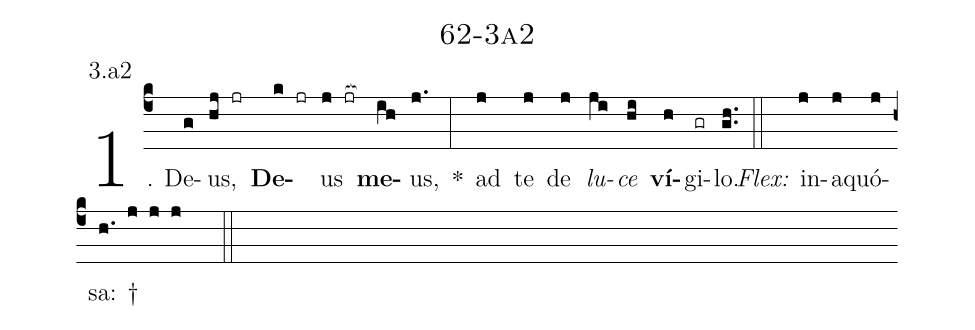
name: 62-3a2;
annotation: 3.a2;
%%
(c4)1. De(g)us,(hj jr) <b>De</b>(k jr)us(j jr[ocb:1{]) <b>me</b>(ih[ocb:0}])us,(j.) *(:) ad(j) te(j) de(j) <i>lu</i>(ji)<i>ce</i>(hi) <b>ví</b>(h)gi(gr)lo.(gh..) (::)
<i>Flex:</i>()  in(j)a(j)quó(j)sa: †(h. j j j  ::)
